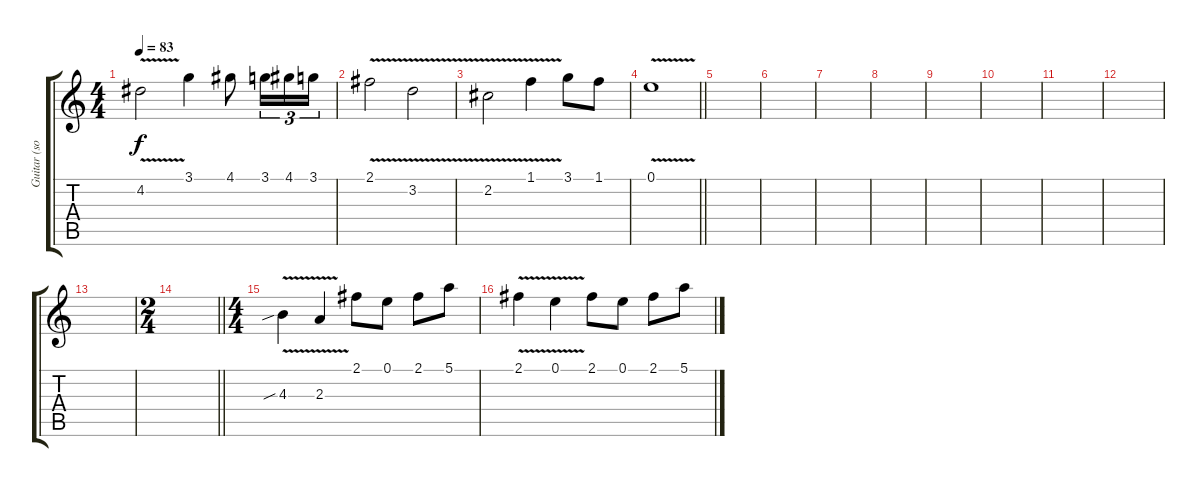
\track ("Guitar (solo)" "Guitar (so") {instrument distortionguitar}
\staff {score tabs}
\tuning (E4 B3 G3 D3 A2 E2) {hide}
\ts (4 4)
\tempo 83
\clef g2
\ks c
4.2{v}.2{dy f} 3.1.4 4.1.8 3.1.16{tu (3 2)} 4.1.16{tu (3 2)} 3.1.16{tu (3 2)} |
2.1{v}.2 3.2{v}.2 |
2.2{v}.2 1.1{v}.4 3.1.8 1.1.8 |
\barLineRight lightlight
0.1{v}.1 |
\section ("" "")
|
|
|
|
|
|
|
|
|
\ts (2 4)
\barLineRight lightlight
|
\ts (4 4)
\section ("" "")
4.3{v sib}.4 2.3{v}.4 2.1.8 0.1.8 2.1.8 5.1.8 |
2.1{v}.4 0.1{v}.4 2.1.8 0.1.8 2.1.8 5.1.8
